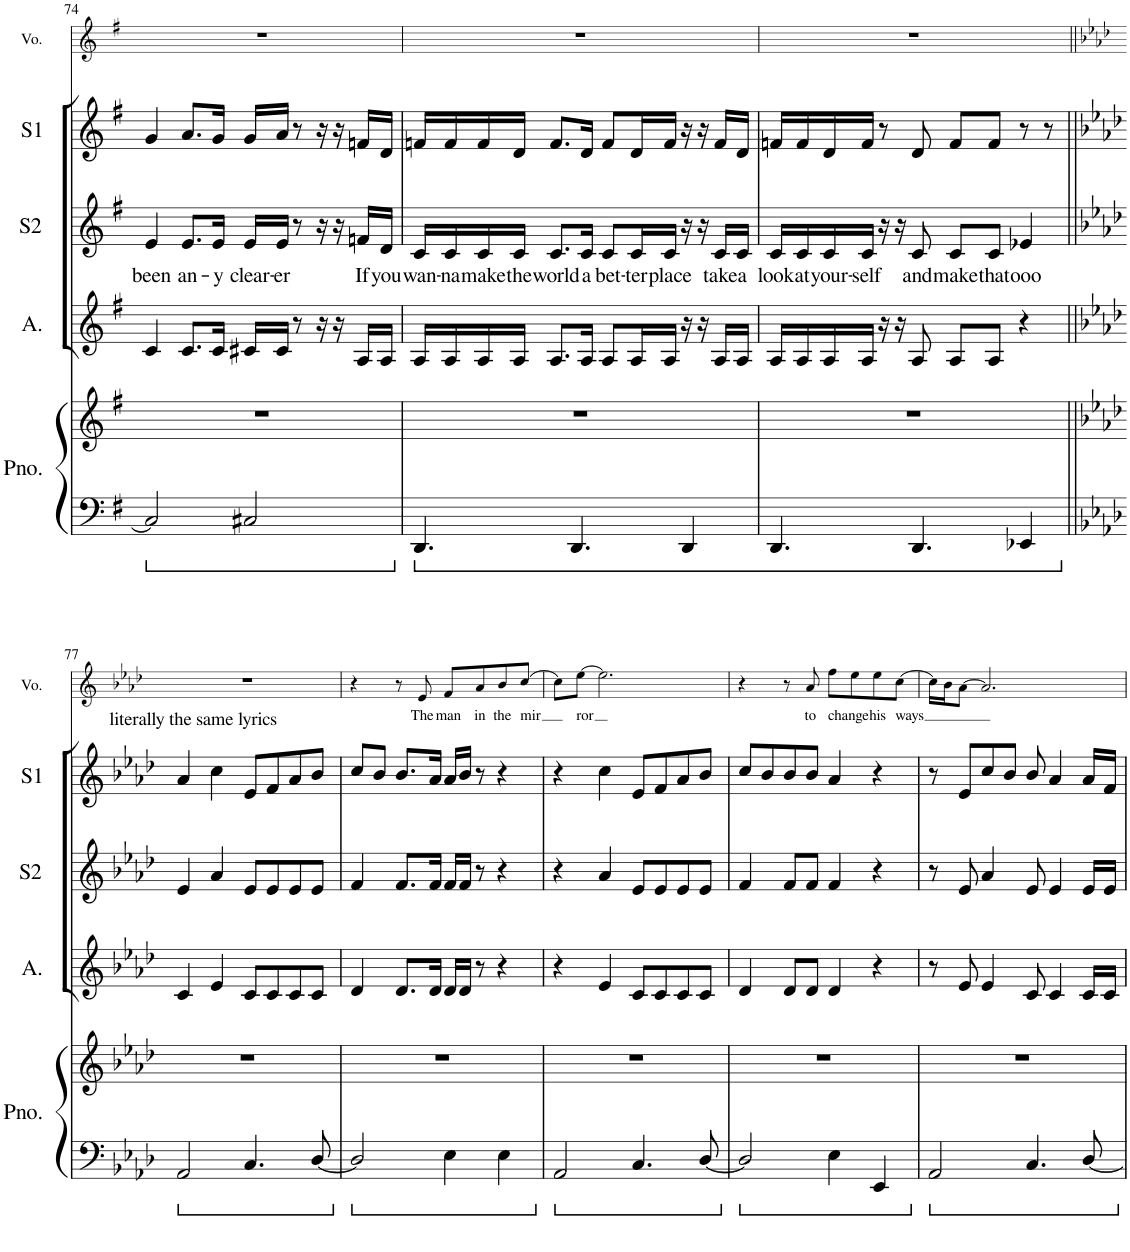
**kern	**kern	**kern	**kern	**text	**kern	**kern	**text
*part5	*part5	*part4	*part3	*part3	*part2	*part1	*part1
*staff6	*staff5	*staff4	*staff3	*staff3	*staff2	*staff1	*staff1
*I"Piano	*	*I"Alto	*I"Soprano 2	*	*I"Soprano 1	*I"Voice	*
*I'Pno.	*	*I'A.	*I'S2	*	*I'S1	*I'Vo.	*
!!LO:PB:g=z
*clefF4	*clefG2	*clefG2	*clefG2	*	*clefG2	*clefG2	*
*	*	*Trd1c2	*	*	*	*	*
*k[f#]	*k[f#]	*k[f#]	*k[f#]	*	*k[f#]	*k[f#]	*
*G:	*G:	*G:	*G:	*	*G:	*G:	*
*M4/4	*M4/4	*M4/4	*M4/4	*	*M4/4	*M4/4	*
=74	=74	=74	=74	=74	=74	=74	=74
!	!	!	!	!LO:LY:b	!	!	!
2C/]	1r	4c/	4e/	been	4g/	1r	.
!	!	!	!	!LO:LY:b	!	!	!
.	.	8.c/L	8.e/L	an-	8.a/L	.	.
!	!	!	!	!LO:LY:b	!	!	!
.	.	16c/Jk	16e/Jk	-y	16g/Jk	.	.
!	!	!	!	!LO:LY:b	!	!	!
2C#X/	.	16c#X/LL	16e/LL	clear-	16g/LL	.	.
!	!	!	!	!LO:LY:b	!	!	!
.	.	16c#/JJ	16e/JJ	-er	16a/JJ	.	.
.	.	8r	8r	.	8r	.	.
.	.	16r	16r	.	16r	.	.
.	.	16r	16r	.	16r	.	.
!	!	!	!	!LO:LY:b	!	!	!
.	.	16A/LL	16fn/LL	If	16fn/LL	.	.
!	!	!	!	!LO:LY:b	!	!	!
.	.	16A/JJ	16d/JJ	you	16d/JJ	.	.
=75	=75	=75	=75	=75	=75	=75	=75
!	!	!	!	!LO:LY:b	!	!	!
4.DD/	1r	16A/LL	16c/LL	wan-	16fn/LL	1r	.
!	!	!	!	!LO:LY:b	!	!	!
.	.	16A/	16c/	-na	16f/	.	.
!	!	!	!	!LO:LY:b	!	!	!
.	.	16A/	16c/	make	16f/	.	.
!	!	!	!	!LO:LY:b	!	!	!
.	.	16A/JJ	16c/JJ	the	16d/JJ	.	.
!	!	!	!	!LO:LY:b	!	!	!
.	.	8.A/L	8.c/L	world	8.f/L	.	.
4.DD/	.	.	.	.	.	.	.
!	!	!	!	!LO:LY:b	!	!	!
.	.	16A/Jk	16c/Jk	a	16d/Jk	.	.
!	!	!	!	!LO:LY:b	!	!	!
.	.	8A/L	8c/L	bet-	8f/L	.	.
!	!	!	!	!LO:LY:b	!	!	!
.	.	16A/L	16c/L	-ter	16d/L	.	.
!	!	!	!	!LO:LY:b	!	!	!
.	.	16A/JJ	16c/JJ	place	16f/JJ	.	.
4DD/	.	16r	16r	.	16r	.	.
.	.	16r	16r	.	16r	.	.
!	!	!	!	!LO:LY:b	!	!	!
.	.	16A/LL	16c/LL	take	16f/LL	.	.
!	!	!	!	!LO:LY:b	!	!	!
.	.	16A/JJ	16c/JJ	a	16d/JJ	.	.
=76	=76	=76	=76	=76	=76	=76	=76
!	!	!	!	!LO:LY:b	!	!	!
4.DD/	1r	16A/LL	16c/LL	look	16fn/LL	1r	.
!	!	!	!	!LO:LY:b	!	!	!
.	.	16A/	16c/	at	16f/	.	.
!	!	!	!	!LO:LY:b	!	!	!
.	.	16A/	16c/	your-	16d/	.	.
!	!	!	!	!LO:LY:b	!	!	!
.	.	16A/JJ	16c/JJ	-self	16f/JJ	.	.
.	.	16r	16r	.	8r	.	.
.	.	16r	16r	.	.	.	.
!	!	!	!	!LO:LY:b	!	!	!
4.DD/	.	8A/	8c/	and	8d/	.	.
!	!	!	!	!LO:LY:b	!	!	!
.	.	8A/L	8c/L	make	8f/L	.	.
!	!	!	!	!LO:LY:b	!	!	!
.	.	8A/J	8c/J	that	8f/J	.	.
!	!	!	!	!LO:LY:b	!	!	!
4EE-X/	.	4r	4e-X/	ooo	8r	.	.
.	.	.	.	.	8r	.	.
!!LO:LB:g=z
=77||	=77||	=77||	=77||	=77||	=77||	=77||	=77||
*k[b-e-a-d-]	*k[b-e-a-d-]	*k[b-e-a-d-]	*k[b-e-a-d-]	*	*k[b-e-a-d-]	*k[b-e-a-d-]	*
2AA-/	1r	4c/	4e-/	.	4a-/	1r	.
!	!	!	!	!	!LO:TX:a:t=literally the same lyrics	!	!
.	.	4e-/	4a-/	.	4cc\	.	.
4.C/	.	8c/L	8e-/L	.	8e-/L	.	.
.	.	8c/	8e-/	.	8f/	.	.
.	.	8c/	8e-/	.	8a-/	.	.
[8D-/	.	8c/J	8e-/J	.	8b-/J	.	.
=78	=78	=78	=78	=78	=78	=78	=78
2D-/]	1r	4d-/	4f/	.	8cc/L	4r	.
.	.	.	.	.	8b-/J	.	.
.	.	8.d-/L	8.f/L	.	8.b-/L	8r	.
!	!	!	!	!	!	!	!LO:LY:b
.	.	.	.	.	.	8e-/	The
.	.	16d-/Jk	16f/Jk	.	16a-/Jk	.	.
!	!	!	!	!	!	!	!LO:LY:b
4E-\	.	16d-/LL	16f/LL	.	16a-/LL	8f/L	man
.	.	16d-/JJ	16f/JJ	.	16b-/JJ	.	.
!	!	!	!	!	!	!	!LO:LY:b
.	.	8r	8r	.	8r	8a-/	in
!	!	!	!	!	!	!	!LO:LY:b
4E-\	.	4r	4r	.	4r	8b-/	the
!	!	!	!	!	!	!	!LO:LY:b
.	.	.	.	.	.	[8cc/J	mir
=79	=79	=79	=79	=79	=79	=79	=79
2AA-/	1r	4r	4r	.	4r	8cc\L]	.
!	!	!	!	!	!	!	!LO:LY:b
.	.	.	.	.	.	[8ee-\J	ror
.	.	4e-/	4a-/	.	4cc\	2.ee-\]	.
4.C/	.	8c/L	8e-/L	.	8e-/L	.	.
.	.	8c/	8e-/	.	8f/	.	.
.	.	8c/	8e-/	.	8a-/	.	.
[8D-/	.	8c/J	8e-/J	.	8b-/J	.	.
=80	=80	=80	=80	=80	=80	=80	=80
2D-/]	1r	4d-/	4f/	.	8cc/L	4r	.
.	.	.	.	.	8b-/	.	.
.	.	8d-/L	8f/L	.	8b-/	8r	.
!	!	!	!	!	!	!	!LO:LY:b
.	.	8d-/J	8f/J	.	8b-/J	8a-/	to
!	!	!	!	!	!	!	!LO:LY:b
4E-\	.	4d-/	4f/	.	4a-/	8ff\L	change
.	.	.	.	.	.	8ee-\	.
!	!	!	!	!	!	!	!LO:LY:b
4EE-/	.	4r	4r	.	4r	8ee-\	his
!	!	!	!	!	!	!	!LO:LY:b
.	.	.	.	.	.	[8cc\J	ways
=81	=81	=81	=81	=81	=81	=81	=81
2AA-/	1r	8r	8r	.	8r	16cc\LL]	.
.	.	.	.	.	.	16b-\J	.
.	.	8e-/	8e-/	.	8e-/L	[8a-\J	.
.	.	4e-/	4a-/	.	8cc/	2.a-/]	.
.	.	.	.	.	8b-/J	.	.
4.C/	.	8c/	8e-/	.	8b-/	.	.
.	.	4c/	4e-/	.	4a-/	.	.
[8D-/	.	16c/LL	16e-/LL	.	16a-/LL	.	.
.	.	16c/JJ	16e-/JJ	.	16f/JJ	.	.
=	=	=	=	=	=	=	=
*-	*-	*-	*-	*-	*-	*-	*-
